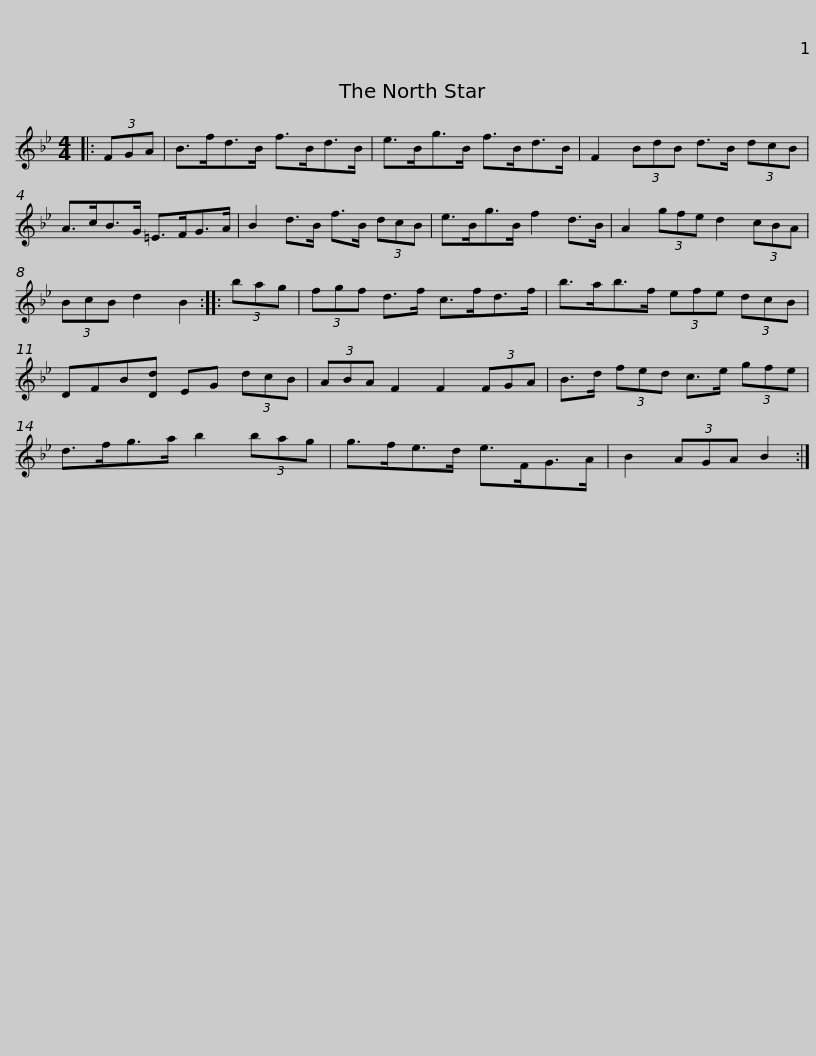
X:1
L:1/8
M:4/4
I:linebreak $
K:Bb
V:1 treble
V:1
|: (3FGA | B>fd>B f>Bd>B | e>Bg>B f>Bd>B | F2 (3BdB d>B (3dcB | A>cB>G =E>FG>A |$ %5
 B2 d>B f>B (3dcB | e>Bg>B f2 d>B | A2 (3gfe d2 (3cBA | (3BcB d2 B2 :: (3bag | %10
 (3fgf d>f c>fd>f |$ b>ab>f (3efe (3dcB | DFB[Dd] EG (3dcB | (3ABA F2 F2 (3FGA | B>d (3fed c>e (3gfe |$ %15
 d>fg>a b2 (3bag | g>fe>d e>FG>A | B2 (3AGA B2 :| %18
